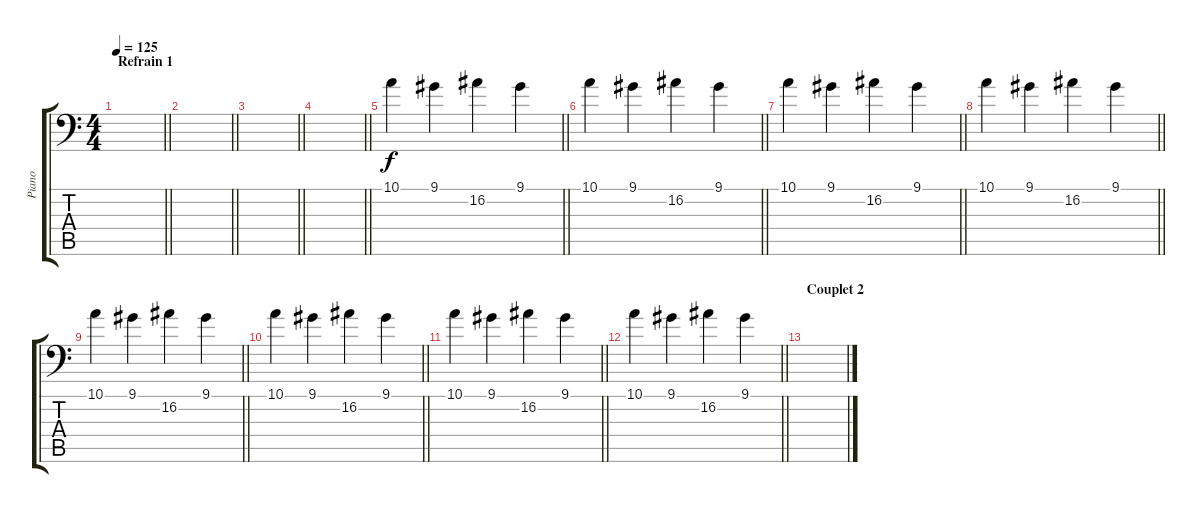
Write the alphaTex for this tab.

\track ("Piano" "Piano") {instrument acousticgrandpiano}
\staff {score tabs}
\tuning (B3 Gb3 D3 A2 E2 A1) {hide}
\ts (4 4)
\section ("" "Refrain 1")
\tempo 125
\clef f4
\barLineRight lightlight
\ks c
|
\barLineRight lightlight
|
\barLineRight lightlight
|
\barLineRight lightlight
|
\barLineRight lightlight
10.1.4 9.1.4 16.2.4 9.1.4 |
\barLineRight lightlight
10.1.4 9.1.4 16.2.4 9.1.4 |
\barLineRight lightlight
10.1.4 9.1.4 16.2.4 9.1.4 |
\barLineRight lightlight
10.1.4 9.1.4 16.2.4 9.1.4 |
\barLineRight lightlight
10.1.4 9.1.4 16.2.4 9.1.4 |
\barLineRight lightlight
10.1.4 9.1.4 16.2.4 9.1.4 |
\barLineRight lightlight
10.1.4 9.1.4 16.2.4 9.1.4 |
\barLineRight lightlight
10.1.4 9.1.4 16.2.4 9.1.4 |
\section ("" "Couplet 2")
